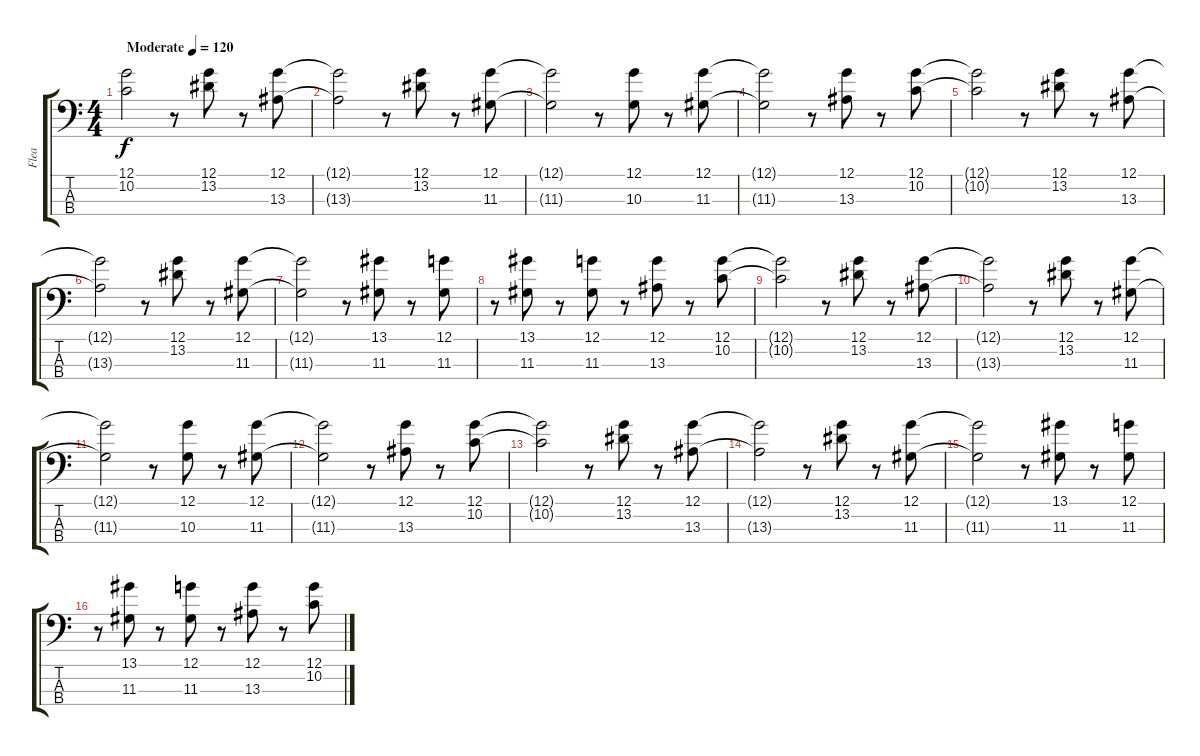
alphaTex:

\track ("Flea" "Flea") {instrument electricbassfinger}
\staff {score tabs}
\tuning (G2 D2 A1 E1) {hide}
\ts (4 4)
\tempo (120 "Moderate")
\clef f4
\ks c
(12.1 10.2).2{dy f instrument electricbassfinger} r.8 (12.1 13.2).8 r.8 (12.1 13.3).8 |
(12.1{t} 13.3{t}).2 r.8 (12.1 13.2).8 r.8 (12.1 11.3).8 |
(12.1{t} 11.3{t}).2 r.8 (12.1 10.3).8 r.8 (12.1 11.3).8 |
(12.1{t} 11.3{t}).2 r.8 (12.1 13.3).8 r.8 (12.1 10.2).8 |
(12.1{t} 10.2{t}).2 r.8 (12.1 13.2).8 r.8 (12.1 13.3).8 |
(12.1{t} 13.3{t}).2 r.8 (12.1 13.2).8 r.8 (12.1 11.3).8 |
(12.1{t} 11.3{t}).2 r.8 (13.1 11.3).8 r.8 (12.1 11.3).8 |
r.8 (13.1 11.3).8 r.8 (12.1 11.3).8 r.8 (12.1 13.3).8 r.8 (12.1 10.2).8 |
(12.1{t} 10.2{t}).2 r.8 (12.1 13.2).8 r.8 (12.1 13.3).8 |
(12.1{t} 13.3{t}).2 r.8 (12.1 13.2).8 r.8 (12.1 11.3).8 |
(12.1{t} 11.3{t}).2 r.8 (12.1 10.3).8 r.8 (12.1 11.3).8 |
(12.1{t} 11.3{t}).2 r.8 (12.1 13.3).8 r.8 (12.1 10.2).8 |
(12.1{t} 10.2{t}).2 r.8 (12.1 13.2).8 r.8 (12.1 13.3).8 |
(12.1{t} 13.3{t}).2 r.8 (12.1 13.2).8 r.8 (12.1 11.3).8 |
(12.1{t} 11.3{t}).2 r.8 (13.1 11.3).8 r.8 (12.1 11.3).8 |
r.8 (13.1 11.3).8 r.8 (12.1 11.3).8 r.8 (12.1 13.3).8 r.8 (12.1 10.2).8
